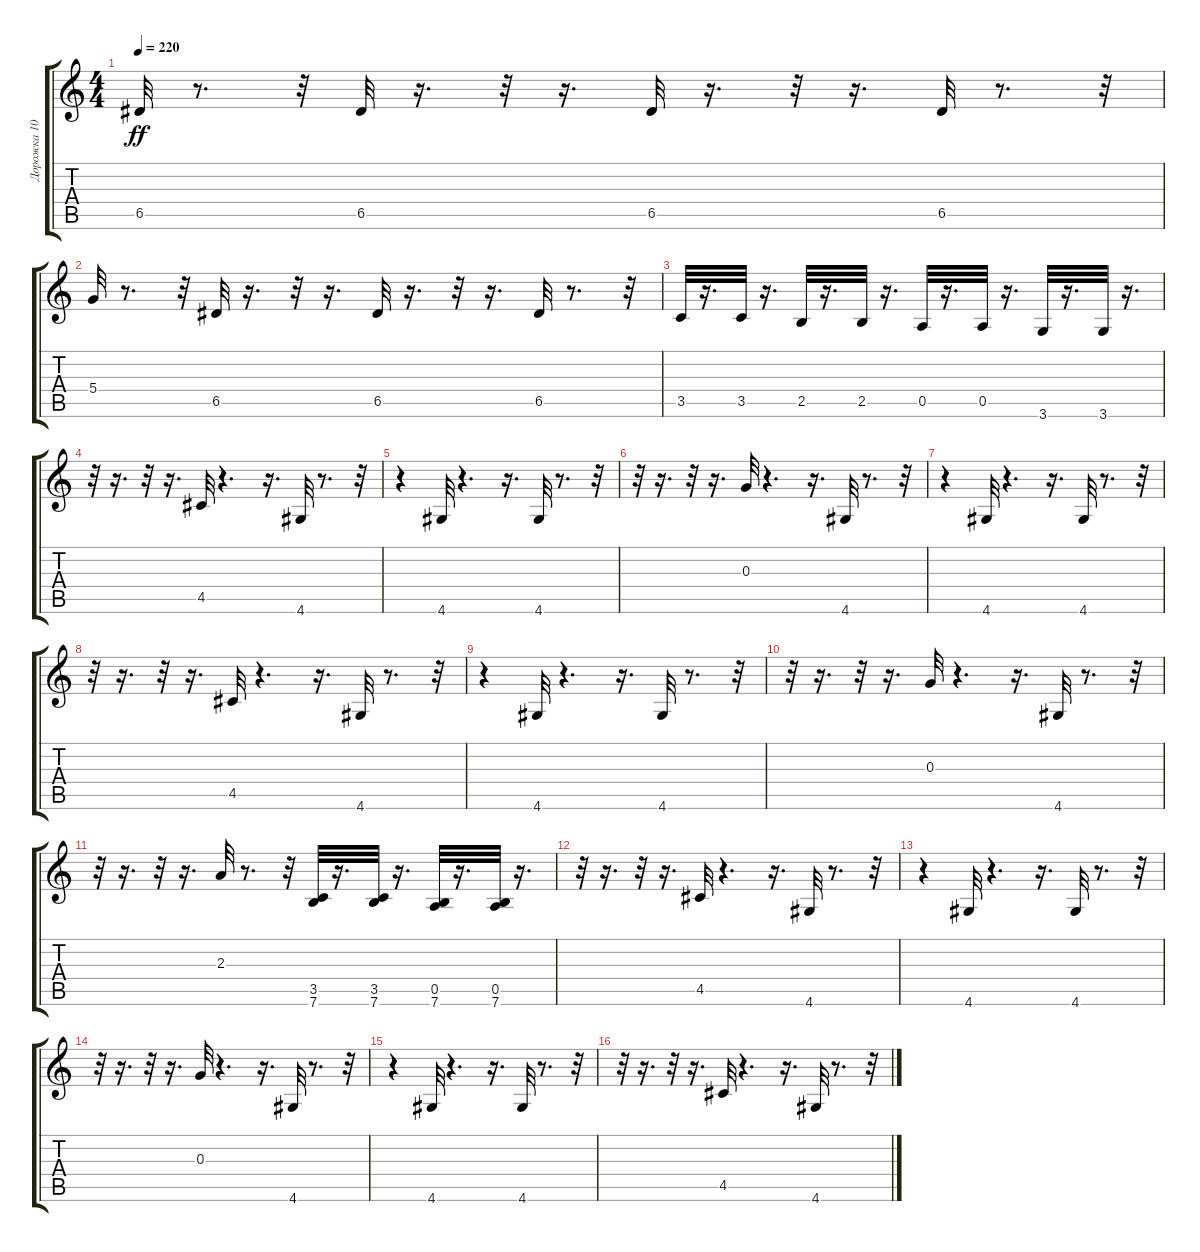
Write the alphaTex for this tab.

\track ("Дорожка 10" "Дорожка 10") {instrument acousticguitarnylon}
\staff {score tabs}
\tuning (E4 B3 G3 D3 A2 E2) {hide}
\ts (4 4)
\tempo 220
\clef g2
\ks c
6.5.32{dy ff} r.8{d} r.32 6.5.32 r.16{d} r.32 r.16{d} 6.5.32 r.16{d} r.32 r.16{d} 6.5.32 r.8{d} r.32 |
5.4.32 r.8{d} r.32 6.5.32 r.16{d} r.32 r.16{d} 6.5.32 r.16{d} r.32 r.16{d} 6.5.32 r.8{d} r.32 |
3.5.32 r.16{d} 3.5.32 r.16{d} 2.5.32 r.16{d} 2.5.32 r.16{d} 0.5.32 r.16{d} 0.5.32 r.16{d} 3.6.32 r.16{d} 3.6.32 r.16{d} |
r.32 r.16{d} r.32 r.16{d} 4.5.32 r.4{d} r.16{d} 4.6.32 r.8{d} r.32 |
r.4 4.6.32 r.4{d} r.16{d} 4.6.32 r.8{d} r.32 |
r.32 r.16{d} r.32 r.16{d} 0.3.32 r.4{d} r.16{d} 4.6.32 r.8{d} r.32 |
r.4 4.6.32 r.4{d} r.16{d} 4.6.32 r.8{d} r.32 |
r.32 r.16{d} r.32 r.16{d} 4.5.32 r.4{d} r.16{d} 4.6.32 r.8{d} r.32 |
r.4 4.6.32 r.4{d} r.16{d} 4.6.32 r.8{d} r.32 |
r.32 r.16{d} r.32 r.16{d} 0.3.32 r.4{d} r.16{d} 4.6.32 r.8{d} r.32 |
r.32 r.16{d} r.32 r.16{d} 2.3.32 r.8{d} r.32 (3.5 7.6).32 r.16{d} (3.5 7.6).32 r.16{d} (0.5 7.6).32 r.16{d} (0.5 7.6).32 r.16{d} |
r.32 r.16{d} r.32 r.16{d} 4.5.32 r.4{d} r.16{d} 4.6.32 r.8{d} r.32 |
r.4 4.6.32 r.4{d} r.16{d} 4.6.32 r.8{d} r.32 |
r.32 r.16{d} r.32 r.16{d} 0.3.32 r.4{d} r.16{d} 4.6.32 r.8{d} r.32 |
r.4 4.6.32 r.4{d} r.16{d} 4.6.32 r.8{d} r.32 |
r.32 r.16{d} r.32 r.16{d} 4.5.32 r.4{d} r.16{d} 4.6.32 r.8{d} r.32
